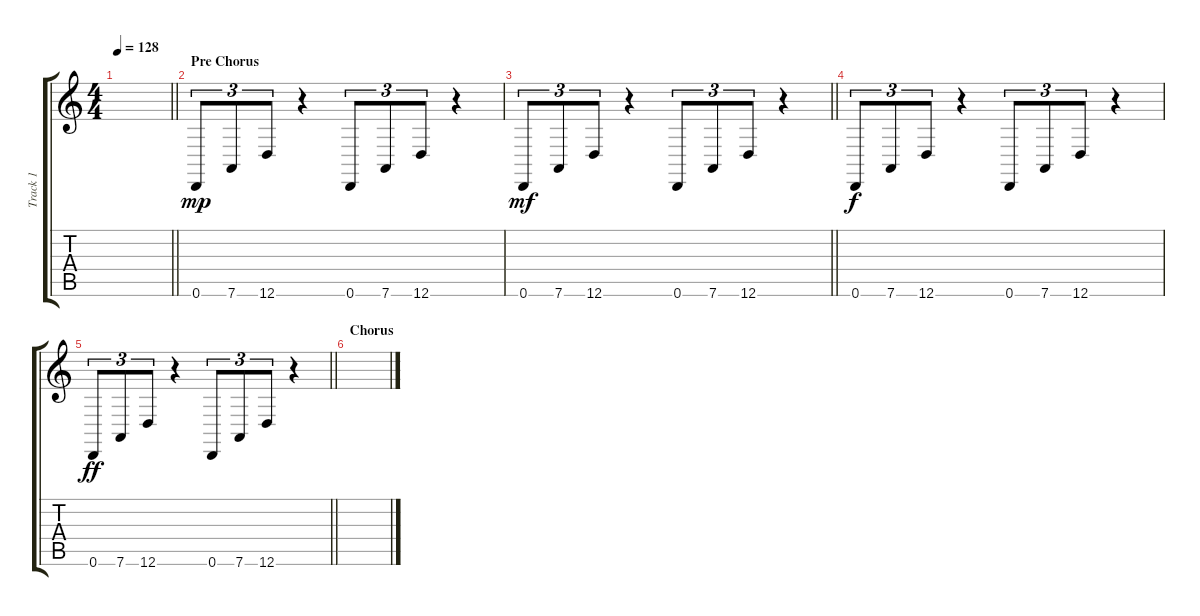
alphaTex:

\track ("Track 1" "Track 1") {instrument pad3polysynth}
\staff {score tabs}
\tuning (E4 B3 G3 D3 A2 D2) {hide}
\ts (4 4)
\tempo 128
\clef g2
\barLineRight lightlight
\ks c
|
\section ("" "Pre Chorus")
0.6.8{tu (3 2) dy mp} 7.6.8{tu (3 2)} 12.6.8{tu (3 2)} r.4 0.6.8{tu (3 2)} 7.6.8{tu (3 2)} 12.6.8{tu (3 2)} r.4 |
\barLineRight lightlight
0.6.8{tu (3 2) dy mf} 7.6.8{tu (3 2)} 12.6.8{tu (3 2)} r.4 0.6.8{tu (3 2)} 7.6.8{tu (3 2)} 12.6.8{tu (3 2)} r.4 |
0.6.8{tu (3 2) dy f} 7.6.8{tu (3 2)} 12.6.8{tu (3 2)} r.4 0.6.8{tu (3 2)} 7.6.8{tu (3 2)} 12.6.8{tu (3 2)} r.4 |
\barLineRight lightlight
0.6.8{tu (3 2) dy ff} 7.6.8{tu (3 2)} 12.6.8{tu (3 2)} r.4 0.6.8{tu (3 2)} 7.6.8{tu (3 2)} 12.6.8{tu (3 2)} r.4 |
\section ("" "Chorus")
